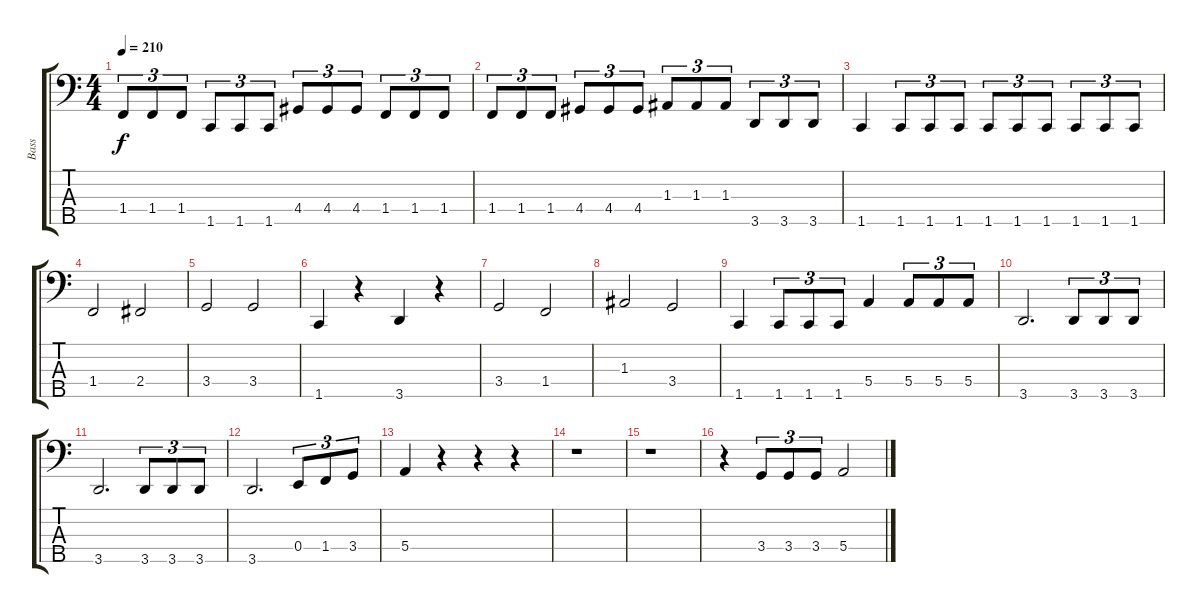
\track ("Bass" "Bass") {instrument electricbassfinger}
\staff {score tabs}
\tuning (G2 D2 A1 E1 B0) {hide}
\ts (4 4)
\tempo 210
\clef f4
\ks c
1.4.8{tu (3 2) dy f} 1.4.8{tu (3 2)} 1.4.8{tu (3 2)} 1.5.8{tu (3 2)} 1.5.8{tu (3 2)} 1.5.8{tu (3 2)} 4.4.8{tu (3 2)} 4.4.8{tu (3 2)} 4.4.8{tu (3 2)} 1.4.8{tu (3 2)} 1.4.8{tu (3 2)} 1.4.8{tu (3 2)} |
1.4.8{tu (3 2)} 1.4.8{tu (3 2)} 1.4.8{tu (3 2)} 4.4.8{tu (3 2)} 4.4.8{tu (3 2)} 4.4.8{tu (3 2)} 1.3.8{tu (3 2)} 1.3.8{tu (3 2)} 1.3.8{tu (3 2)} 3.5.8{tu (3 2)} 3.5.8{tu (3 2)} 3.5.8{tu (3 2)} |
1.5.4 1.5.8{tu (3 2)} 1.5.8{tu (3 2)} 1.5.8{tu (3 2)} 1.5.8{tu (3 2)} 1.5.8{tu (3 2)} 1.5.8{tu (3 2)} 1.5.8{tu (3 2)} 1.5.8{tu (3 2)} 1.5.8{tu (3 2)} |
1.4.2 2.4.2 |
3.4.2 3.4.2 |
1.5.4 r.4 3.5.4 r.4 |
3.4.2 1.4.2 |
1.3.2 3.4.2 |
1.5.4 1.5.8{tu (3 2)} 1.5.8{tu (3 2)} 1.5.8{tu (3 2)} 5.4.4 5.4.8{tu (3 2)} 5.4.8{tu (3 2)} 5.4.8{tu (3 2)} |
3.5.2{d} 3.5.8{tu (3 2)} 3.5.8{tu (3 2)} 3.5.8{tu (3 2)} |
3.5.2{d} 3.5.8{tu (3 2)} 3.5.8{tu (3 2)} 3.5.8{tu (3 2)} |
3.5.2{d} 0.4.8{tu (3 2)} 1.4.8{tu (3 2)} 3.4.8{tu (3 2)} |
5.4.4 r.4 r.4 r.4 |
r.1 |
r.1 |
r.4 3.4.8{tu (3 2)} 3.4.8{tu (3 2)} 3.4.8{tu (3 2)} 5.4.2
